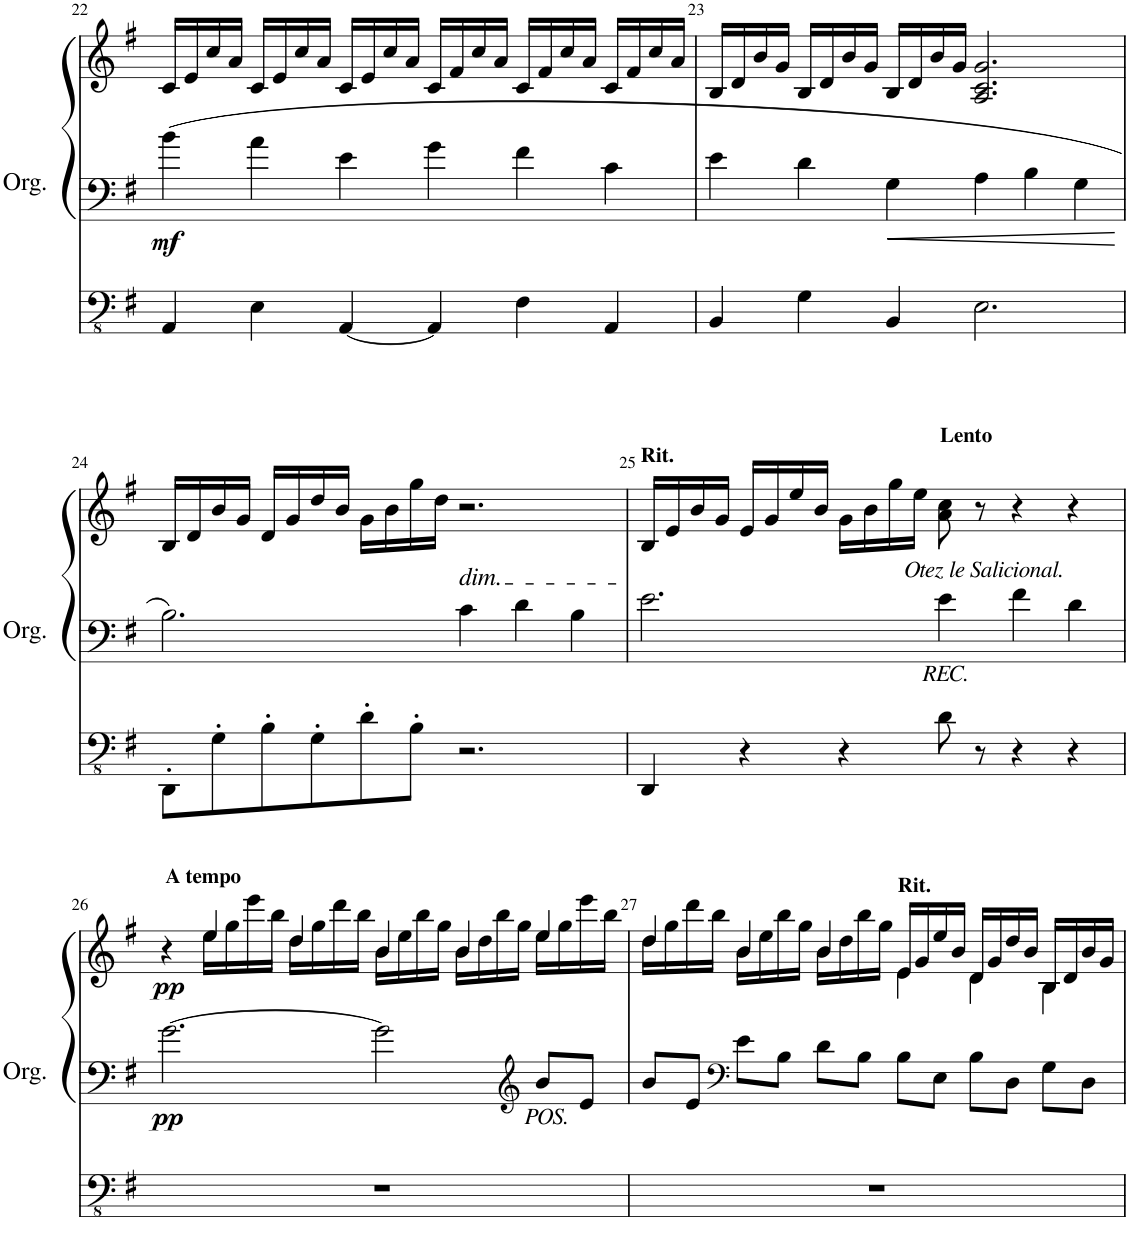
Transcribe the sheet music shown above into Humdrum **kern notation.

**kern	**kern	**kern	**dynam
*part1	*part1	*part1	*part1
*staff3	*staff2	*staff1	*staff1/2/3
*I"Orgue à tuyaux	*	*	*
*I'Org.	*	*	*
!!LO:PB:g=z
*clefFv4	*clefF4	*clefG2	*
*k[f#]	*k[f#]	*k[f#]	*
*M6/4	*M6/4	*M6/4	*
=22	=22	=22	=22
!	!	!	!LO:DY:b=2
4AAA/	4b\	16c/LL	mf
.	.	16e/	.
.	.	16cc/	.
.	.	16a/JJ	.
4EE\	4a\	16c/LL	.
.	.	16e/	.
.	.	16cc/	.
.	.	16a/JJ	.
[4AAA/	4e\	16c/LL	.
.	.	16e/	.
.	.	16cc/	.
.	.	16a/JJ	.
4AAA/]	4g\	16c/LL	.
.	.	16f#/	.
.	.	16cc/	.
.	.	16a/JJ	.
4FF#\	4f#\	16c/LL	.
.	.	16f#/	.
.	.	16cc/	.
.	.	16a/JJ	.
4AAA/	4c\	16c/LL	.
.	.	16f#/	.
.	.	16cc/	.
.	.	16a/JJ	.
=23	=23	=23	=23
4BBB/	4e\	16B/LL	.
.	.	16d/	.
.	.	16b/	.
.	.	16g/JJ	.
4GG\	4d\	16B/LL	.
.	.	16d/	.
.	.	16b/	.
.	.	16g/JJ	.
4BBB/	4G\	16B/LL	.
.	.	16d/	.
.	.	16b/	.
.	.	16g/JJ	.
2.EE\	4A\	2.A/ 2.c/ 2.g/	.
.	4B\	.	.
.	4G\	.	.
!!LO:LB:g=z
=24	=24	=24	=24
8DDD'\L	2.B\	16B/LL	.
.	.	16d/	.
8GG'\	.	16b/	.
.	.	16g/JJ	.
8BB'\	.	16d/LL	.
.	.	16g/	.
8GG'\	.	16dd/	.
.	.	16b/JJ	.
8D'\	.	16g\LL	.
.	.	16b\	.
8BB'\J	.	16gg\	.
.	.	16dd\JJ	.
!	!LO:TX:a:i:t=dim.	!	!
2.r	4c\	2.r	.
.	4d\	.	.
.	4B\	.	.
=25	=25	=25	=25
!	!	!LO:TX:a:B:t=Rit.	!
4DDD/	2.e\	16B/LL	.
.	.	16e/	.
.	.	16b/	.
.	.	16g/JJ	.
4r	.	16e/LL	.
.	.	16g/	.
.	.	16ee/	.
.	.	16b/JJ	.
4r	.	16g\LL	.
.	.	16b\	.
.	.	16gg\	.
.	.	16ee\JJ	.
!	!	!LO:TX:a:B:t=Lento	!
!	!	!LO:TX:b:i:t=Otez le Salicional.	!
!	!LO:TX:b:i:t=REC.	!	!
8D\	4e\	8a\ 8cc\	.
8r	.	8r	.
4r	4f#\	4r	.
4r	4d\	4r	.
!!LO:LB:g=z
=26	=26	=26	=26
*	*	*^	*
!	!	!LO:TX:a:B:t=A tempo	!	!
!	!	!	!	!LO:DY:b=2
!	!	!	!	!LO:DY:n=1:b
1.r	[2.g\	4r	4ryy	pp pp
.	.	4ee/	16ee\LL	.
.	.	.	16gg\	.
.	.	.	16eee\	.
.	.	.	16bb\JJ	.
.	.	4dd/	16dd\LL	.
.	.	.	16gg\	.
.	.	.	16ddd\	.
.	.	.	16bb\JJ	.
.	2g\]	4b/	16b\LL	.
.	.	.	16ee\	.
.	.	.	16bb\	.
.	.	.	16gg\JJ	.
.	.	4b/	16b\LL	.
.	.	.	16dd\	.
.	.	.	16bb\	.
.	.	.	16gg\JJ	.
*	*clefG2	*	*	*
!	!LO:TX:b:i:t=POS.	!	!	!
.	8b/L	4ee/	16ee\LL	.
.	.	.	16gg\	.
.	8e/J	.	16eee\	.
.	.	.	16bb\JJ	.
=27	=27	=27	=27	=27
1.r	8b/L	4dd/	16dd\LL	.
.	.	.	16gg\	.
.	8e/J	.	16ddd\	.
.	.	.	16bb\JJ	.
*	*clefF4	*	*	*
.	8e\L	4b/	16b\LL	.
.	.	.	16ee\	.
.	8B\J	.	16bb\	.
.	.	.	16gg\JJ	.
.	8d\L	4b/	16b\LL	.
.	.	.	16dd\	.
.	8B\J	.	16bb\	.
.	.	.	16gg\JJ	.
!	!	!LO:TX:a:B:t=Rit.	!	!
.	8B\L	16e/LL	4e\	.
.	.	16g/	.	.
.	8E\J	16ee/	.	.
.	.	16b/JJ	.	.
.	8B\L	16d/LL	4d\	.
.	.	16g/	.	.
.	8D\J	16dd/	.	.
.	.	16b/JJ	.	.
.	8G\L	16B/LL	4B\	.
.	.	16d/	.	.
.	8D\J	16b/	.	.
.	.	16g/JJ	.	.
*	*	*v	*v	*
=	=	=	=
*-	*-	*-	*-
